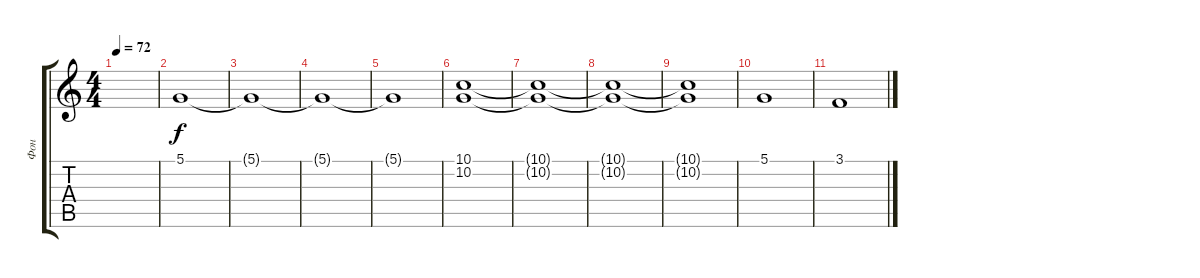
\track ("Фон" "Фон") {instrument choiraahs}
\staff {score tabs}
\tuning (D4 A3 F3 C3 G2 C2) {hide}
\ts (4 4)
\tempo 72
\clef g2
\ks c
|
5.1.1 |
5.1{t}.1 |
5.1{t}.1 |
5.1{t}.1 |
(10.1 10.2).1 |
(10.1{t} 10.2{t}).1 |
(10.1{t} 10.2{t}).1 |
(10.1{t} 10.2{t}).1 |
5.1.1 |
3.1.1
